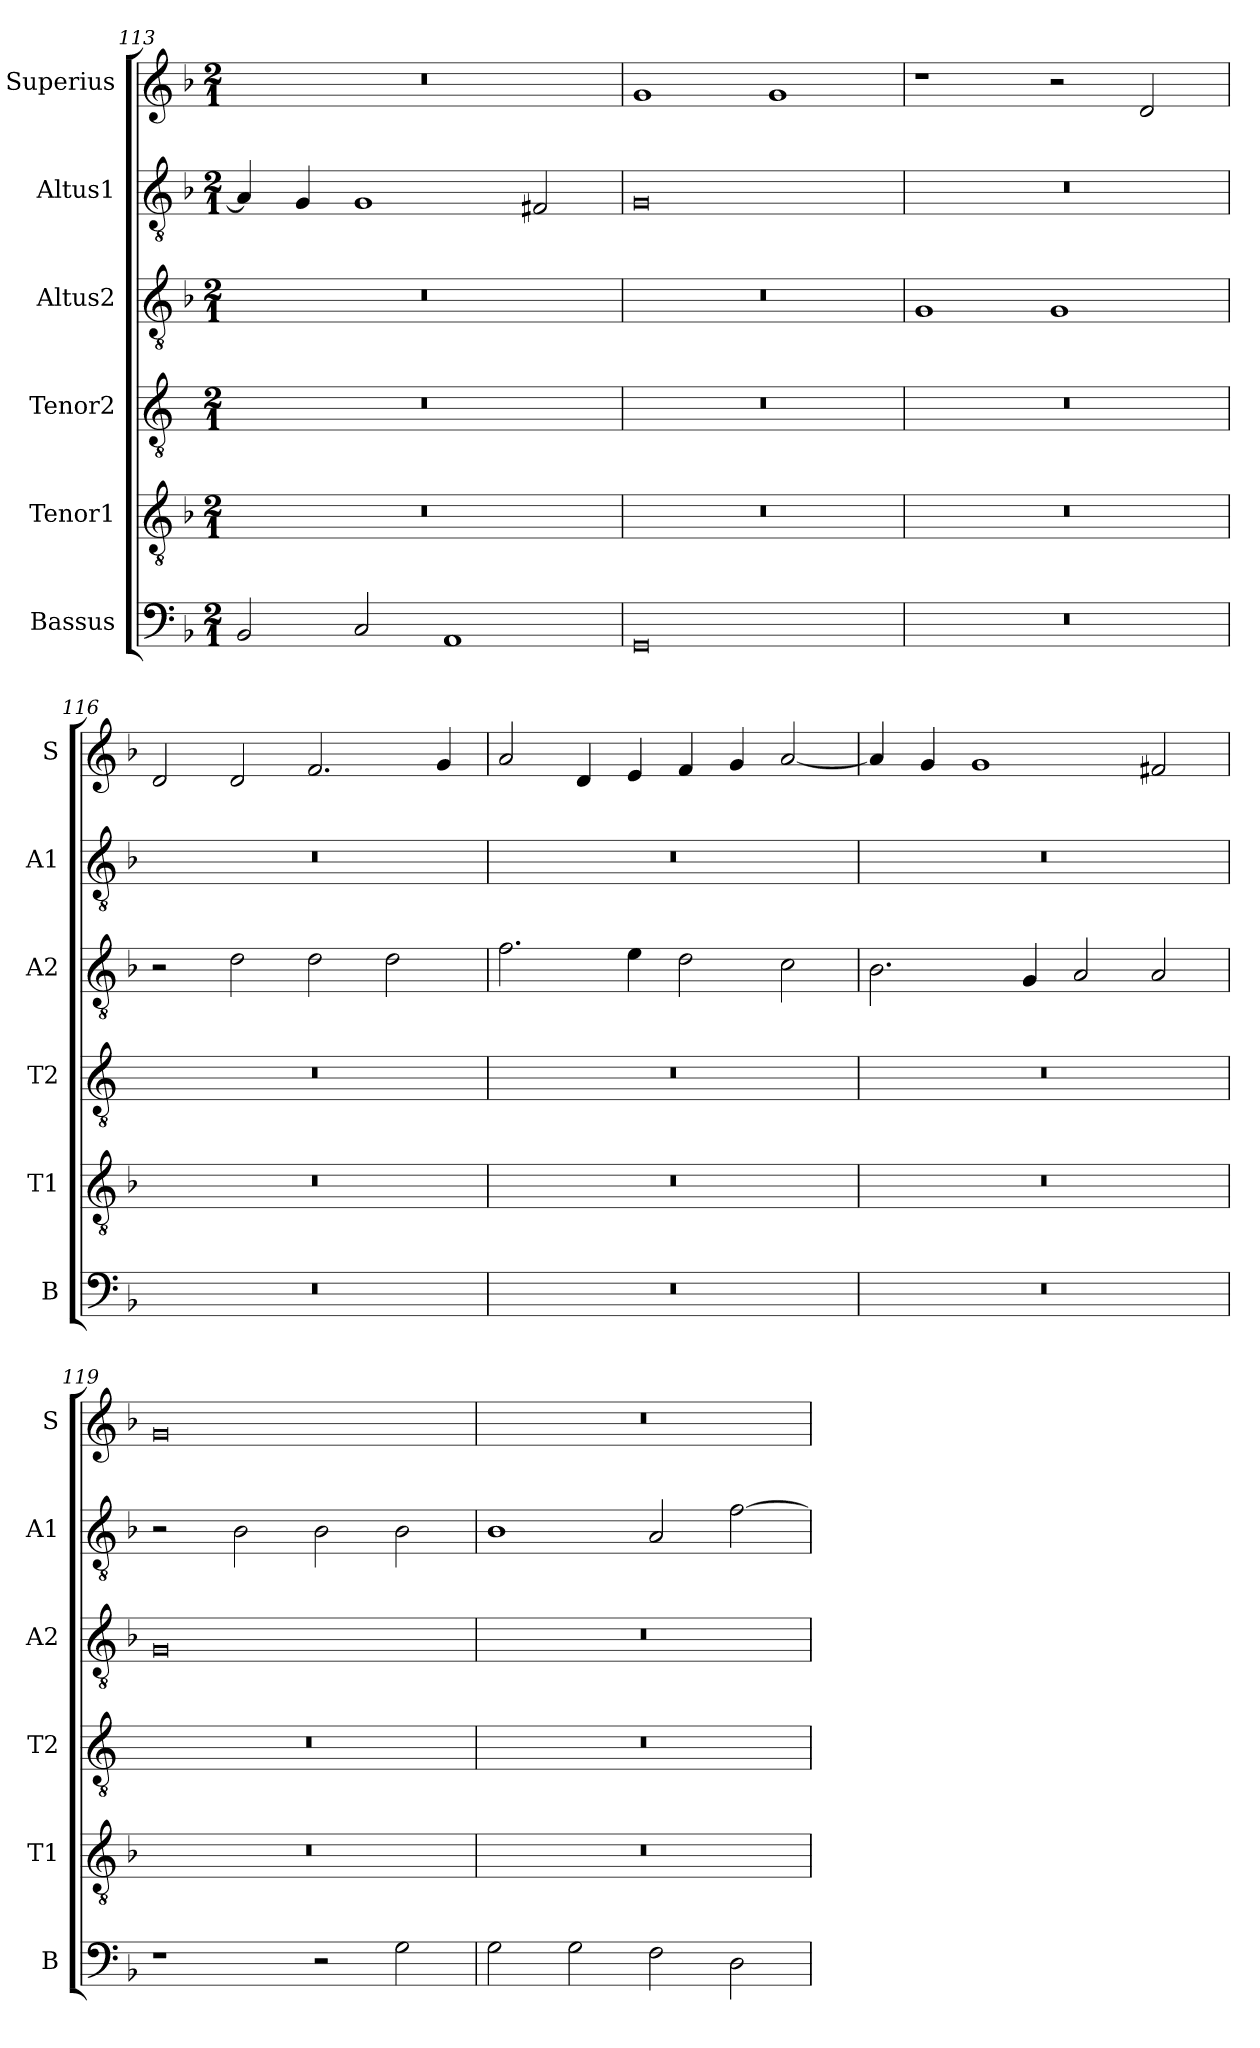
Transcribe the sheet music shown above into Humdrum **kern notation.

**kern	**kern	**kern	**kern	**kern	**kern
*part6	*part5	*part4	*part3	*part2	*part1
*staff6	*staff5	*staff4	*staff3	*staff2	*staff1
*I"Bassus	*I"Tenor1	*I"Tenor2	*I"Altus2	*I"Altus1	*I"Superius
*I'B	*I'T1	*I'T2	*I'A2	*I'A1	*I'S
*clefF4	*clefGv2	*clefGv2	*clefGv2	*clefGv2	*clefG2
*k[b-]	*k[b-]	*k[]	*k[b-]	*k[b-]	*k[b-]
*M2/1	*M2/1	*M2/1	*M2/1	*M2/1	*M2/1
=113	=113	=113	=113	=113	=113
2BB-/	0r	0r	0r	4A/]	0r
.	.	.	.	4G/	.
2C/	.	.	.	1G	.
1AA	.	.	.	.	.
.	.	.	.	2F#X/	.
=114	=114	=114	=114	=114	=114
0GG	0r	0r	0r	0G	1g
.	.	.	.	.	1g
=115	=115	=115	=115	=115	=115
0r	0r	0r	1G	0r	1r
.	.	.	1G	.	2r
.	.	.	.	.	2d/
=116	=116	=116	=116	=116	=116
0r	0r	0r	2r	0r	2d/
.	.	.	2d\	.	2d/
.	.	.	2d\	.	2.f/
.	.	.	2d\	.	.
.	.	.	.	.	4g/
=117	=117	=117	=117	=117	=117
0r	0r	0r	2.f\	0r	2a/
.	.	.	.	.	4d/
.	.	.	4e\	.	4e/
.	.	.	2d\	.	4f/
.	.	.	.	.	4g/
.	.	.	2c\	.	[2a/
=118	=118	=118	=118	=118	=118
0r	0r	0r	2.B-\	0r	4a/]
.	.	.	.	.	4g/
.	.	.	.	.	1g
.	.	.	4G/	.	.
.	.	.	2A/	.	.
.	.	.	2A/	.	2f#X/
=119	=119	=119	=119	=119	=119
1r	0r	0r	0G	2r	0g
.	.	.	.	2B-\	.
2r	.	.	.	2B-\	.
2G\	.	.	.	2B-\	.
=120	=120	=120	=120	=120	=120
2G\	0r	0r	0r	1B-	0r
2G\	.	.	.	.	.
2F\	.	.	.	2A/	.
2D\	.	.	.	[2f\	.
=	=	=	=	=	=
*-	*-	*-	*-	*-	*-
